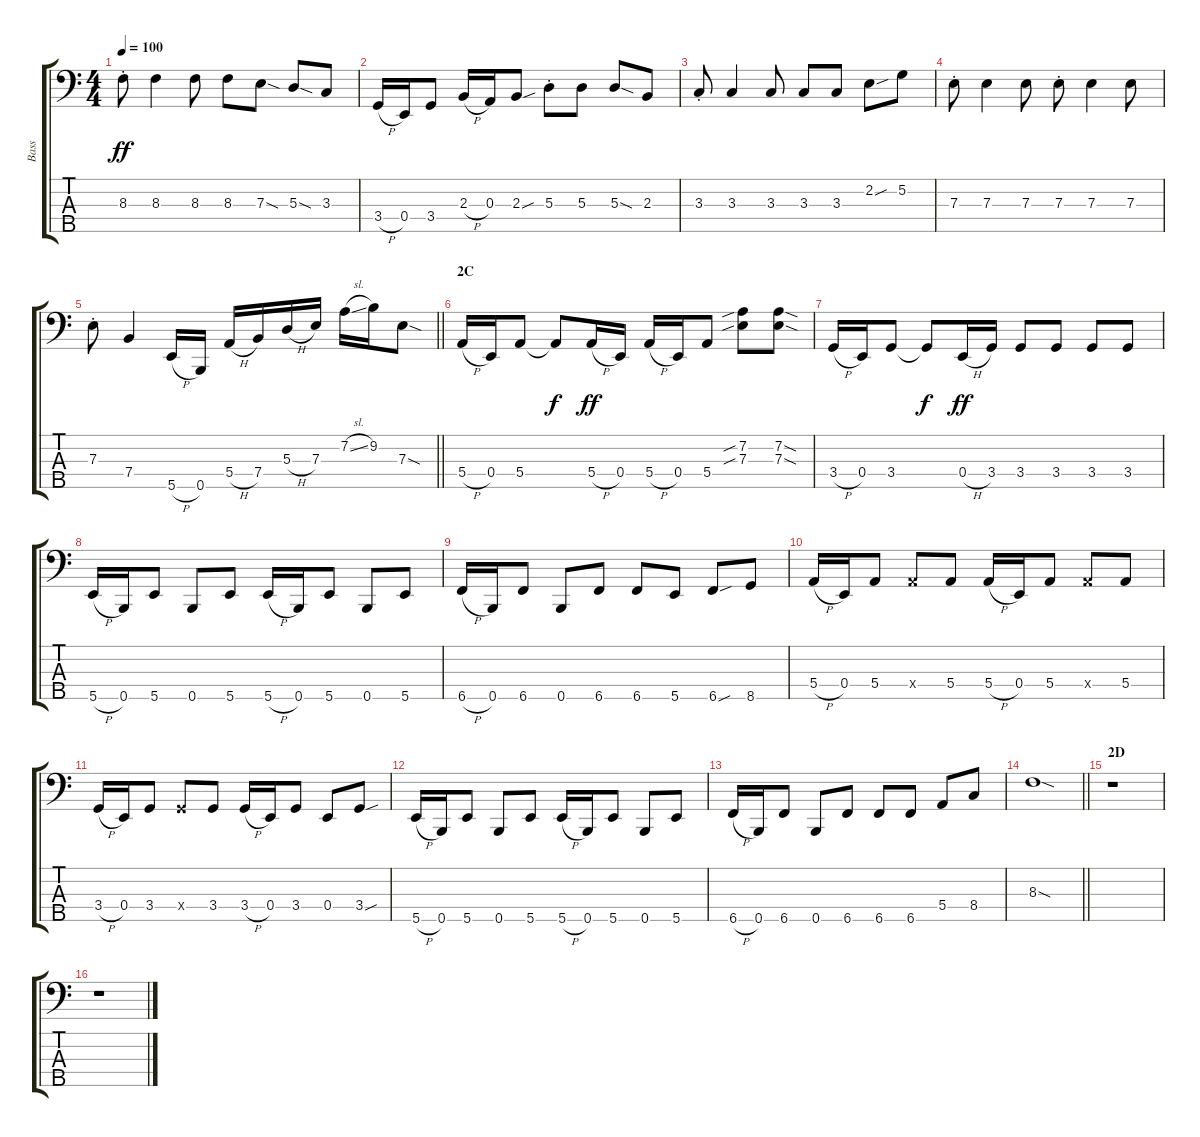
\track ("Bass" "Bass") {instrument electricbasspick}
\staff {score tabs}
\tuning (G2 D2 A1 E1 B0) {hide}
\ts (4 4)
\tempo 100
\clef f4
\ks c
8.3{st}.8{dy ff} 8.3.4 8.3.8 8.3.8 7.3{sod}.8 5.3{sod}.8 3.3.8 |
3.4{h}.16 0.4.16 3.4.8 2.3{h}.16 0.3.16 2.3{sou}.8 5.3{st}.8 5.3.8 5.3{sod}.8 2.3.8 |
3.3{st}.8 3.3.4 3.3.8 3.3.8 3.3.8 2.2{sou}.8 5.2.8 |
7.3{st}.8 7.3.4 7.3.8 7.3{st}.8 7.3.4 7.3.8 |
\barLineRight lightlight
7.3{st}.8 7.4.4 5.5{h}.16 0.5.16 5.4{h}.16 7.4.16 5.3{h}.16 7.3.16 7.2{sl}.16 9.2.16 7.3{sod}.8 |
\section ("" "2C")
5.4{h}.16 0.4.16 5.4.8 5.4{t}.8{dy f} 5.4{h}.16{dy ff} 0.4.16 5.4{h}.16 0.4.16 5.4.8 (7.2{sib} 7.3{sib}).8 (7.2{sod} 7.3{sod}).8 |
3.4{h}.16 0.4.16 3.4.8 3.4{t}.8{dy f} 0.4{h}.16{dy ff} 3.4.16 3.4.8 3.4.8 3.4.8 3.4.8 |
5.5{h}.16 0.5.16 5.5.8 0.5.8 5.5.8 5.5{h}.16 0.5.16 5.5.8 0.5.8 5.5.8 |
6.5{h}.16 0.5.16 6.5.8 0.5.8 6.5.8 6.5.8 5.5.8 6.5{sou}.8 8.5.8 |
5.4{h}.16 0.4.16 5.4.8 5.4{x}.8 5.4.8 5.4{h}.16 0.4.16 5.4.8 5.4{x}.8 5.4.8 |
3.4{h}.16 0.4.16 3.4.8 3.4{x}.8 3.4.8 3.4{h}.16 0.4.16 3.4.8 0.4.8 3.4{sou}.8 |
5.5{h}.16 0.5.16 5.5.8 0.5.8 5.5.8 5.5{h}.16 0.5.16 5.5.8 0.5.8 5.5.8 |
6.5{h}.16 0.5.16 6.5.8 0.5.8 6.5.8 6.5.8 6.5.8 5.4.8 8.4.8 |
\barLineRight lightlight
8.3{sod}.1 |
\section ("" "2D")
r.1 |
r.1
